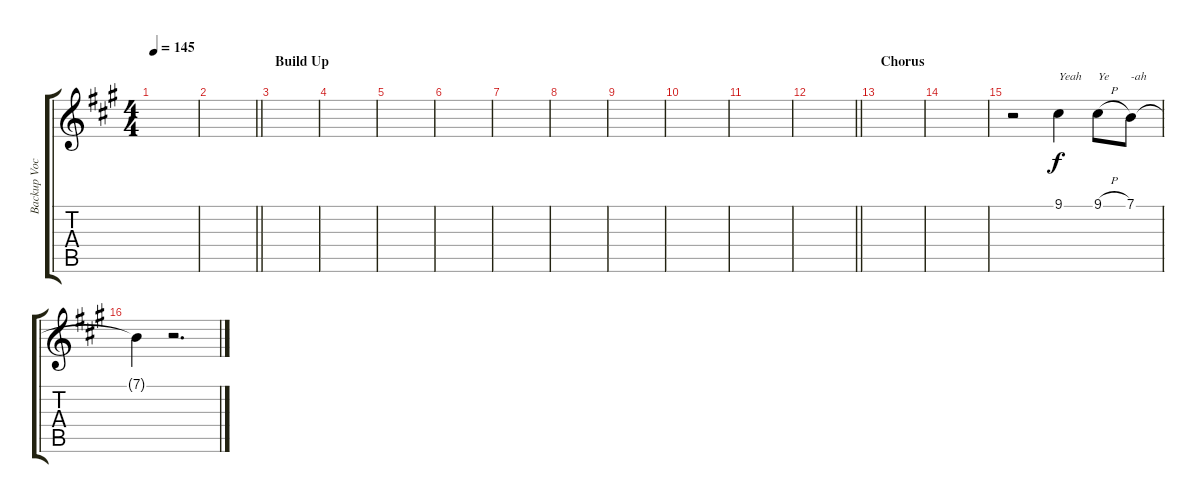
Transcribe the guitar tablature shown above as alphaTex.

\track ("Backup Vocals" "Backup Voc") {instrument tenorsax}
\staff {score tabs}
\tuning (E4 B3 G3 D3 A2 E2) {hide}
\ts (4 4)
\tempo 145
\clef g2
\ks a
|
\barLineRight lightlight
|
\section ("" "Build Up")
|
|
|
|
|
|
|
|
|
\barLineRight lightlight
|
\section ("" "Chorus")
|
|
r.2 9.1.4{txt "Yeah"} 9.1{h}.8{txt "Ye"} 7.1.8{txt "-ah"} |
7.1{t}.4 r.2{d}
